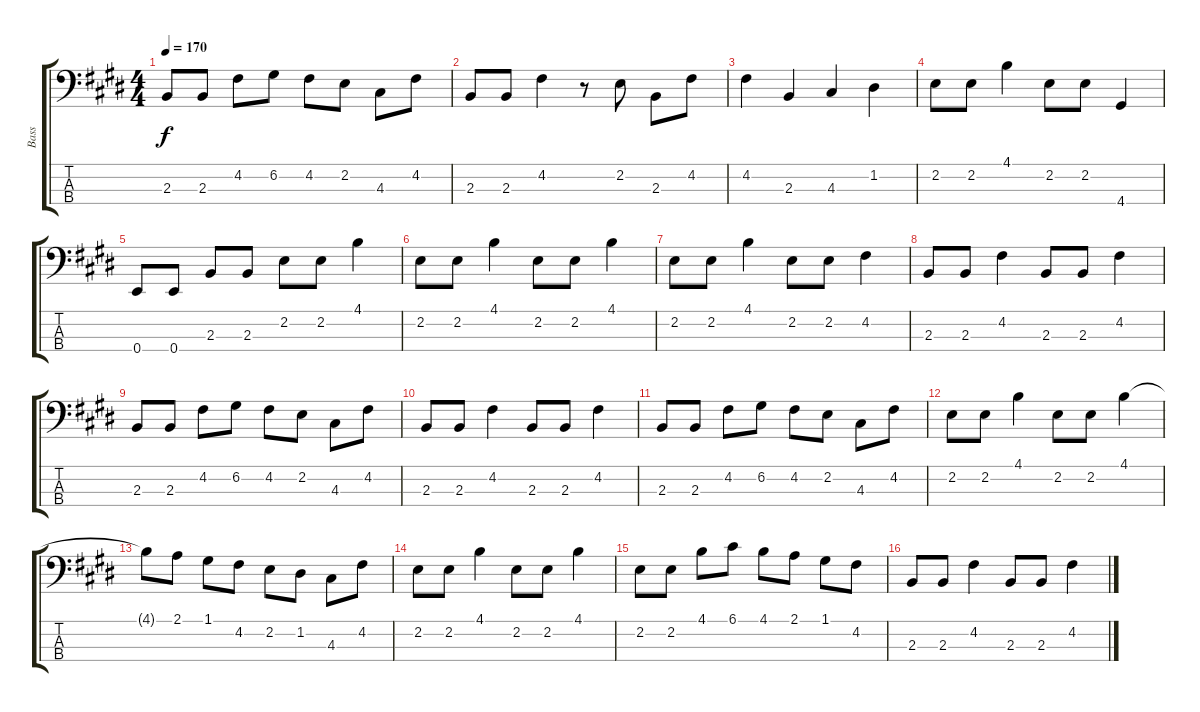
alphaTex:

\track ("Bass" "Bass") {instrument electricbassfinger}
\staff {score tabs}
\tuning (G2 D2 A1 E1) {hide}
\ts (4 4)
\tempo 170
\clef f4
\ks e
2.3.8{dy f} 2.3.8 4.2.8 6.2.8 4.2.8 2.2.8 4.3.8 4.2.8 |
2.3.8 2.3.8 4.2.4 r.8 2.2.8 2.3.8 4.2.8 |
4.2.4 2.3.4 4.3.4 1.2.4 |
2.2.8 2.2.8 4.1.4 2.2.8 2.2.8 4.4.4 |
0.4.8 0.4.8 2.3.8 2.3.8 2.2.8 2.2.8 4.1.4 |
2.2.8 2.2.8 4.1.4 2.2.8 2.2.8 4.1.4 |
2.2.8 2.2.8 4.1.4 2.2.8 2.2.8 4.2.4 |
2.3.8 2.3.8 4.2.4 2.3.8 2.3.8 4.2.4 |
2.3.8 2.3.8 4.2.8 6.2.8 4.2.8 2.2.8 4.3.8 4.2.8 |
2.3.8 2.3.8 4.2.4 2.3.8 2.3.8 4.2.4 |
2.3.8 2.3.8 4.2.8 6.2.8 4.2.8 2.2.8 4.3.8 4.2.8 |
2.2.8 2.2.8 4.1.4 2.2.8 2.2.8 4.1.4 |
4.1{t}.8 2.1.8 1.1.8 4.2.8 2.2.8 1.2.8 4.3.8 4.2.8 |
2.2.8 2.2.8 4.1.4 2.2.8 2.2.8 4.1.4 |
2.2.8 2.2.8 4.1.8 6.1.8 4.1.8 2.1.8 1.1.8 4.2.8 |
2.3.8 2.3.8 4.2.4 2.3.8 2.3.8 4.2.4
